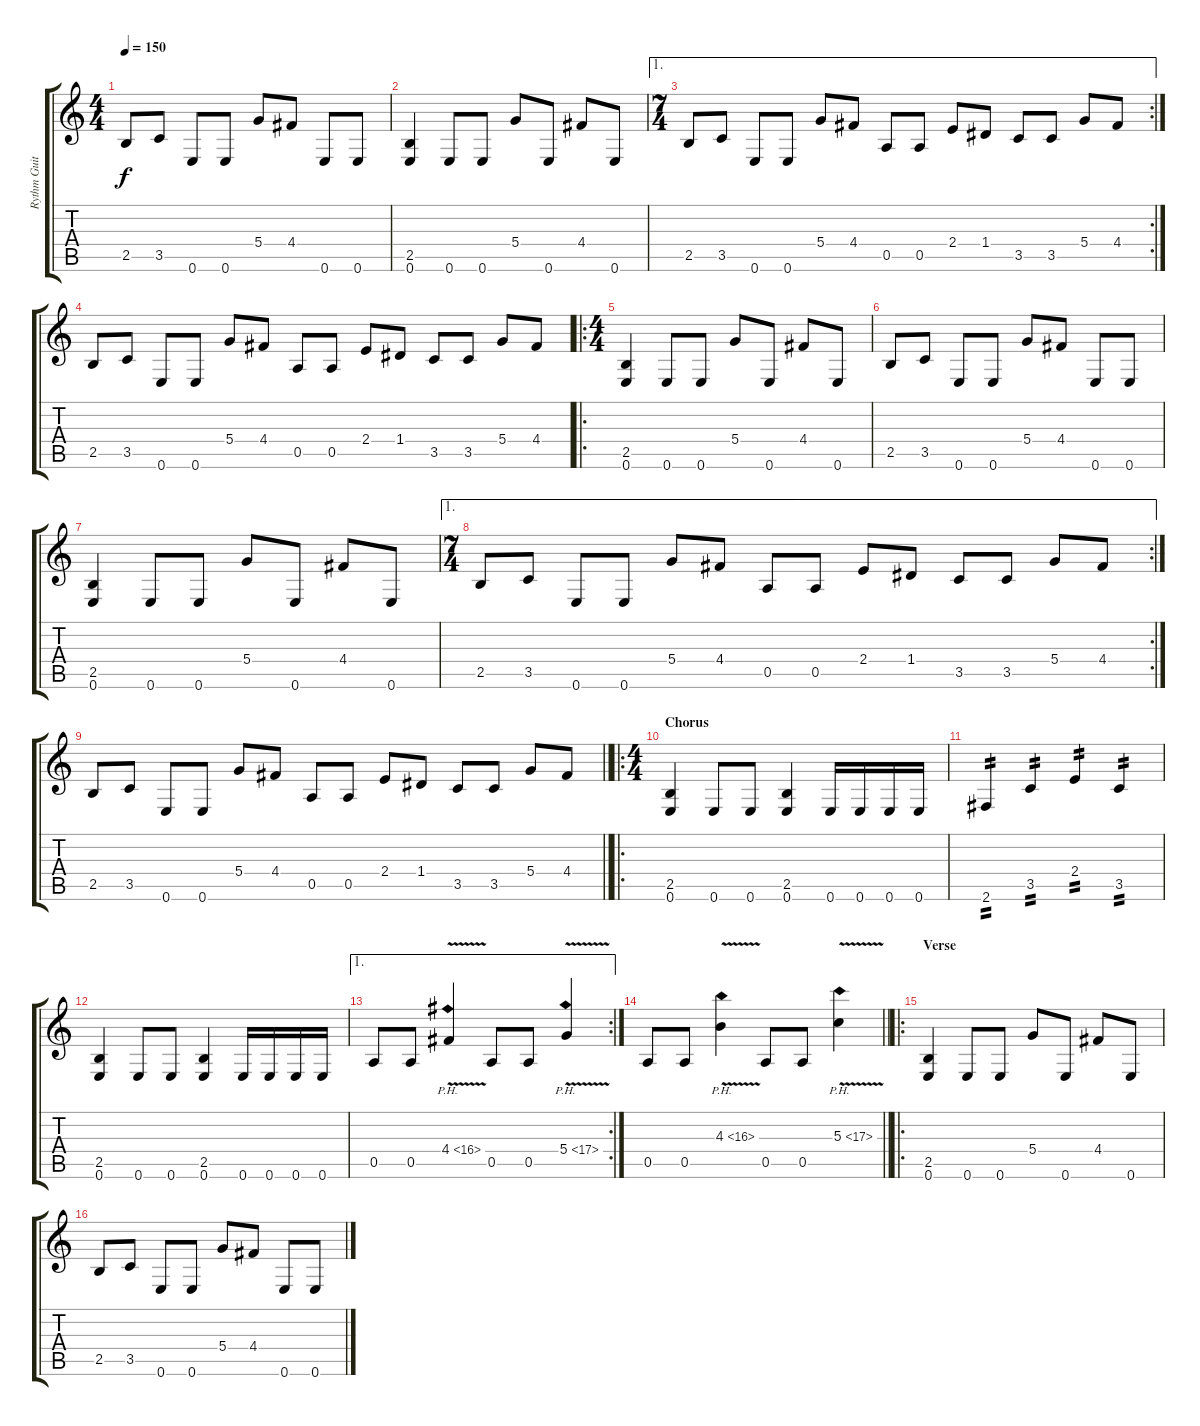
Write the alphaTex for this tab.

\track ("Rythm Guitar" "Rythm Guit") {instrument distortionguitar}
\staff {score tabs}
\tuning (E4 B3 G3 D3 A2 E2) {hide}
\ts (4 4)
\tempo 150
\clef g2
\ks c
2.5.8{dy f} 3.5.8 0.6.8 0.6.8 5.4.8 4.4.8 0.6.8 0.6.8 |
(2.5 0.6).4 0.6.8 0.6.8 5.4.8 0.6.8 4.4.8 0.6.8 |
\ae 1
\rc 2
\ts (7 4)
2.5.8 3.5.8 0.6.8 0.6.8 5.4.8 4.4.8 0.5.8 0.5.8 2.4.8 1.4.8 3.5.8 3.5.8 5.4.8 4.4.8 |
2.5.8 3.5.8 0.6.8 0.6.8 5.4.8 4.4.8 0.5.8 0.5.8 2.4.8 1.4.8 3.5.8 3.5.8 5.4.8 4.4.8 |
\ro
\ts (4 4)
(2.5 0.6).4 0.6.8 0.6.8 5.4.8 0.6.8 4.4.8 0.6.8 |
2.5.8 3.5.8 0.6.8 0.6.8 5.4.8 4.4.8 0.6.8 0.6.8 |
(2.5 0.6).4 0.6.8 0.6.8 5.4.8 0.6.8 4.4.8 0.6.8 |
\ae 1
\rc 2
\ts (7 4)
2.5.8 3.5.8 0.6.8 0.6.8 5.4.8 4.4.8 0.5.8 0.5.8 2.4.8 1.4.8 3.5.8 3.5.8 5.4.8 4.4.8 |
\barLineRight lightlight
2.5.8 3.5.8 0.6.8 0.6.8 5.4.8 4.4.8 0.5.8 0.5.8 2.4.8 1.4.8 3.5.8 3.5.8 5.4.8 4.4.8 |
\ro
\ts (4 4)
\section ("" "Chorus")
(2.5 0.6).4 0.6.8 0.6.8 (2.5 0.6).4 0.6.16 0.6.16 0.6.16 0.6.16 |
2.6.4{tp 2} 3.5.4{tp 2} 2.4.4{tp 2} 3.5.4{tp 2} |
(2.5 0.6).4 0.6.8 0.6.8 (2.5 0.6).4 0.6.16 0.6.16 0.6.16 0.6.16 |
\ae 1
\rc 2
0.5.8 0.5.8 4.4{ph 12 v}.4 0.5.8 0.5.8 5.4{ph 12 v}.4 |
\barLineRight lightlight
0.5.8 0.5.8 4.3{ph 12 v}.4 0.5.8 0.5.8 5.3{ph 12 v}.4 |
\ro
\section ("" "Verse")
(2.5 0.6).4 0.6.8 0.6.8 5.4.8 0.6.8 4.4.8 0.6.8 |
2.5.8 3.5.8 0.6.8 0.6.8 5.4.8 4.4.8 0.6.8 0.6.8
